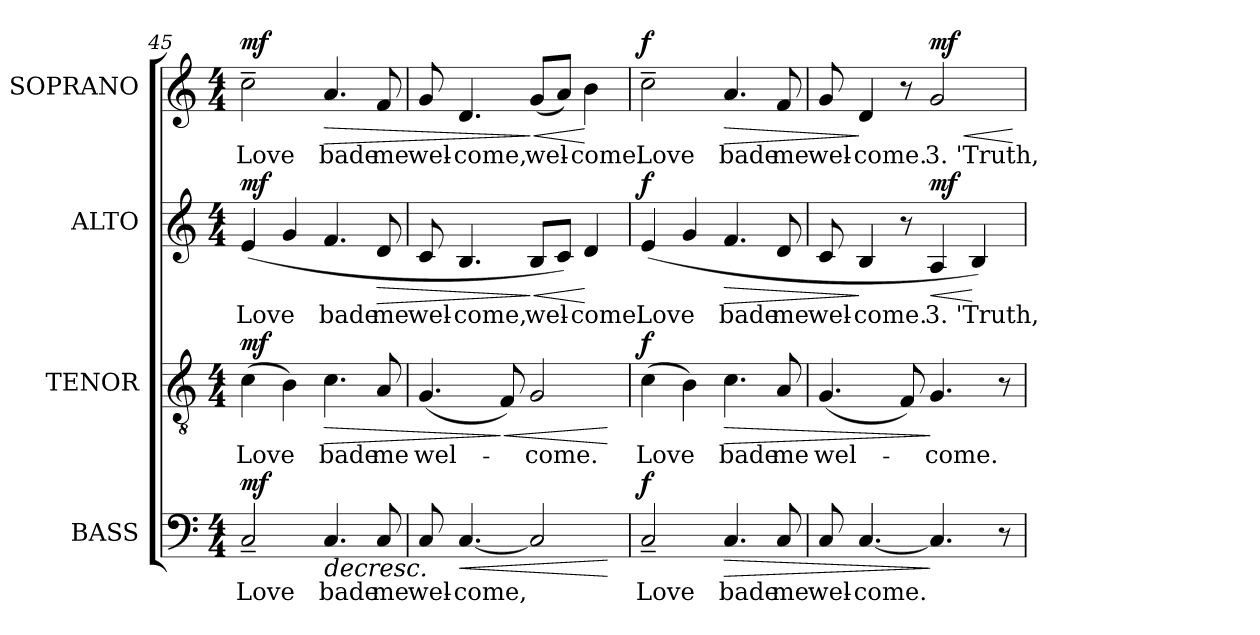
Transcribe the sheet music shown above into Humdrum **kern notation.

**kern	**text	**dynam	**kern	**text	**dynam	**kern	**text	**dynam	**kern	**text	**dynam
*part4	*part4	*part4	*part3	*part3	*part3	*part2	*part2	*part2	*part1	*part1	*part1
*staff4	*staff4	*staff4	*staff3	*staff3	*staff3	*staff2	*staff2	*staff2	*staff1	*staff1	*staff1
*I"BASS	*	*	*I"TENOR	*	*	*I"ALTO	*	*	*I"SOPRANO	*	*
*I'B.	*	*	*I'T.	*	*	*I'A.	*	*	*I'S.	*	*
*clefF4	*	*	*clefGv2	*	*	*clefG2	*	*	*clefG2	*	*
*	*	*	*ITrd7c12	*	*	*	*	*	*	*	*
*k[]	*	*	*k[]	*	*	*k[]	*	*	*k[]	*	*
*C:	*	*	*C:	*	*	*C:	*	*	*C:	*	*
*M4/4	*	*	*M4/4	*	*	*M4/4	*	*	*M4/4	*	*
=45	=45	=45	=45	=45	=45	=45	=45	=45	=45	=45	=45
!	!LO:LY:b:color=#000000	!	!	!	!	!	!	!	!	!	!
!	!	!	!	!LO:LY:b:color=#000000	!	!	!	!	!	!	!
!	!	!	!	!	!	!	!LO:LY:b:color=#000000	!	!	!	!
!	!	!	!	!	!	!	!	!	!	!LO:LY:b:color=#000000	!
2C~i/	Love	mf	(4Ci\	Love	mf	(4ei/	Love	mf	2cc~i\	Love	mf
.	.	.	4BBi\)	.	.	4gi/	.	.	.	.	.
!	!LO:LY:b:color=#000000	!LO:HP:b	!	!	!	!	!	!	!	!	!
!	!	!	!	!LO:LY:b:color=#000000	!LO:HP:b	!	!	!	!	!	!
!	!	!	!	!	!	!	!LO:LY:b:color=#000000	!	!	!	!
!	!	!	!	!	!	!	!	!	!	!LO:LY:b:color=#000000	!LO:HP:b
4.Ci/	bade	>	4.Ci\	bade	>	4.fi/	bade	.	4.ai/	bade	>
!	!LO:LY:b:color=#000000	!	!	!	!	!	!	!	!	!	!
!	!	!	!	!LO:LY:b:color=#000000	!	!	!	!	!	!	!
!	!	!	!	!	!	!	!LO:LY:b:color=#000000	!LO:HP:b	!	!	!
!	!	!	!	!	!	!	!	!	!	!LO:LY:b:color=#000000	!
8Ci/	me	.	8AAi/	me	.	8di/	me	>	8fi/	me	.
!!LO:LB:g=z
=46	=46	=46	=46	=46	=46	=46	=46	=46	=46	=46	=46
!	!LO:LY:b:color=#000000	!	!	!	!	!	!	!	!	!	!
!	!	!	!	!LO:LY:b:color=#000000	!	!	!	!	!	!	!
!	!	!	!	!	!	!	!LO:LY:b:color=#000000	!	!	!	!
!	!	!	!	!	!	!	!	!	!	!LO:LY:b:color=#000000	!
8Ci/	wel-	.	(4.GGi/	wel-	.	8ci/	wel-	.	8gi/	wel-	.
!	!LO:LY:b:color=#000000	!LO:HP:b	!	!	!	!	!	!	!	!	!
!	!	!	!	!	!	!	!LO:LY:b:color=#000000	!	!	!	!
!	!	!	!	!	!	!	!	!	!	!LO:LY:b:color=#000000	!
[<4.Ci/	-come,	<	.	.	.	4.Bi/	-come,	.	4.di/	-come,	.
!	!	!	!	!	!LO:HP:n=1:b	!	!	!	!	!	!
.	.	.	8FFi/)	.	] <	.	.	.	.	.	.
!	!	!	!	!LO:LY:b:color=#000000	!	!	!	!	!	!	!
!	!	!	!	!	!	!	!LO:LY:b:color=#000000	!LO:HP:n=1:b	!	!	!
!	!	!	!	!	!	!	!	!	!	!LO:LY:b:color=#000000	!LO:HP:n=1:b
2Ci/]	.	]	2GGi/	-come.	.	8Bi/L	wel-	] <	(8gi/L	wel-	] <
.	.	.	.	.	.	8ci/J)	.	.	8ai/J)	.	.
!	!	!	!	!	!	!	!LO:LY:b:color=#000000	!	!	!	!
!	!	!	!	!	!	!	!	!	!	!LO:LY:b:color=#000000	!
.	.	.	.	.	.	4di/	-come.	[	4bi\	-come.	[
.	.	[	.	.	[	.	.	.	.	.	.
=47	=47	=47	=47	=47	=47	=47	=47	=47	=47	=47	=47
!	!LO:LY:b:color=#000000	!	!	!	!	!	!	!	!	!	!
!	!	!	!	!LO:LY:b:color=#000000	!	!	!	!	!	!	!
!	!	!	!	!	!	!	!LO:LY:b:color=#000000	!	!	!	!
!	!	!	!	!	!	!	!	!	!	!LO:LY:b:color=#000000	!
2C~i/	Love	f	(4Ci\	Love	f	(4ei/	Love	f	2cc~i\	Love	f
.	.	.	4BBi\)	.	.	4gi/	.	.	.	.	.
!	!LO:LY:b:color=#000000	!LO:HP:b	!	!	!	!	!	!	!	!	!
!	!	!	!	!LO:LY:b:color=#000000	!LO:HP:b	!	!	!	!	!	!
!	!	!	!	!	!	!	!LO:LY:b:color=#000000	!LO:HP:b	!	!	!
!	!	!	!	!	!	!	!	!	!	!LO:LY:b:color=#000000	!LO:HP:b
4.Ci/	bade	>	4.Ci\	bade	>	4.fi/	bade	>	4.ai/	bade	>
!	!LO:LY:b:color=#000000	!	!	!	!	!	!	!	!	!	!
!	!	!	!	!LO:LY:b:color=#000000	!	!	!	!	!	!	!
!	!	!	!	!	!	!	!LO:LY:b:color=#000000	!	!	!	!
!	!	!	!	!	!	!	!	!	!	!LO:LY:b:color=#000000	!
8Ci/	me	.	8AAi/	me	.	8di/	me	.	8fi/	me	.
=48	=48	=48	=48	=48	=48	=48	=48	=48	=48	=48	=48
!	!LO:LY:b:color=#000000	!	!	!	!	!	!	!	!	!	!
!	!	!	!	!LO:LY:b:color=#000000	!	!	!	!	!	!	!
!	!	!	!	!	!	!	!LO:LY:b:color=#000000	!	!	!	!
!	!	!	!	!	!	!	!	!	!	!LO:LY:b:color=#000000	!
8Ci/	wel-	.	(4.GGi/	wel-	.	8ci/	wel-	.	8gi/	wel-	.
!	!LO:LY:b:color=#000000	!	!	!	!	!	!	!	!	!	!
!	!	!	!	!	!	!	!LO:LY:b:color=#000000	!	!	!	!
!	!	!	!	!	!	!	!	!	!	!LO:LY:b:color=#000000	!
[<4.Ci/	-come.	.	.	.	.	4Bi/	-come.	]	4di/	-come.	]
.	.	.	8FFi/)	.	.	8r	.	.	8r	.	.
!	!	!	!	!LO:LY:b:color=#000000	!	!	!	!	!	!	!
!	!	!	!	!	!	!	!LO:LY:b:color=#000000	!LO:HP:b	!	!	!
!	!	!	!	!	!	!	!	!	!	!LO:LY:b:color=#000000	!LO:HP:b
4.Ci/]	.	]	4.GGi/	-come.	]	4Ai/	3. 'Truth,	< mf	2gi/	3. 'Truth,	< mf
.	.	.	.	.	.	4Bi/)	.	[	.	.	.
8r	.	.	8r	.	.	.	.	.	.	.	.
.	.	.	.	.	.	.	.	.	.	.	[
=	=	=	=	=	=	=	=	=	=	=	=
*-	*-	*-	*-	*-	*-	*-	*-	*-	*-	*-	*-
